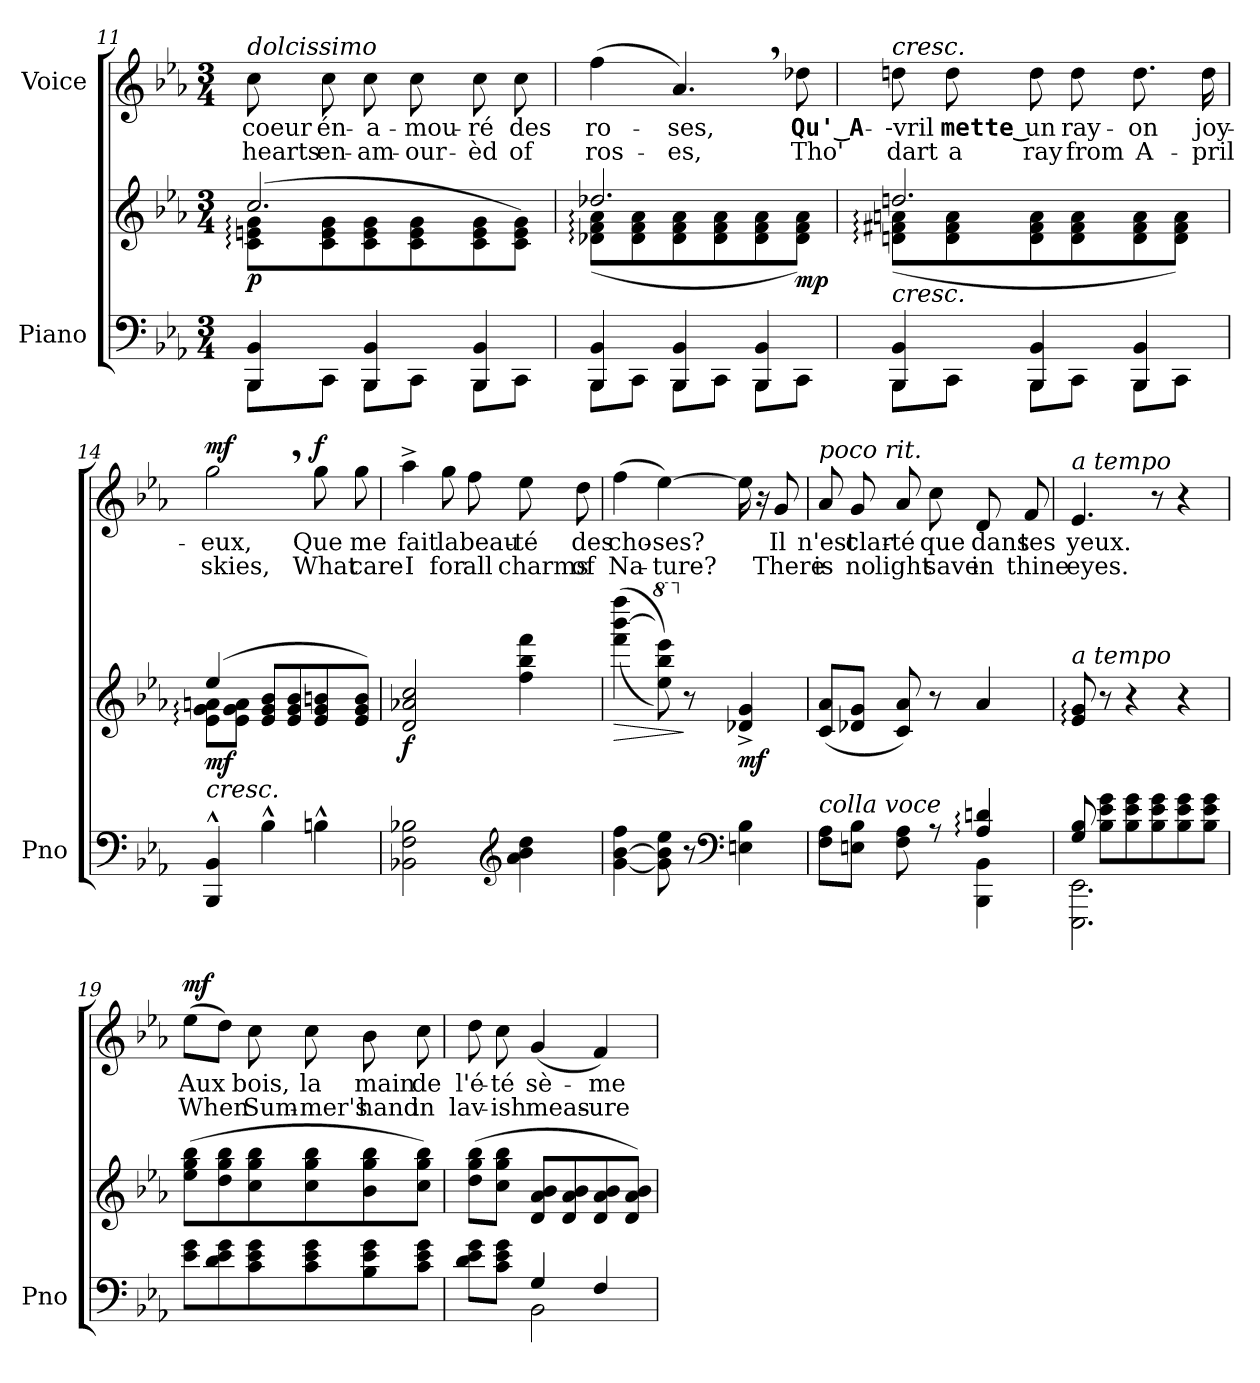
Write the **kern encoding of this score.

**kern	**kern	**dynam	**kern	**text	**text	**dynam
*part2	*part2	*part2	*part1	*part1	*part1	*part1
*staff3	*staff2	*staff2/3	*staff1	*staff1	*staff1	*staff1
*I"Piano	*	*	*I"Voice	*	*	*
*I'Pno	*	*	*	*	*	*
*clefF4	*clefG2	*	*clefG2	*	*	*
*k[b-e-a-]	*k[b-e-a-]	*	*k[b-e-a-]	*	*	*
*M3/4	*M3/4	*	*M3/4	*	*	*
=11	=11	=11	=11	=11	=11	=11
*^	*^	*	*	*	*	*
!	!	!	!	!	!LO:TX:a:i:t=dolcissimo	!	!	!
!	!	!	!	!LO:DY:b	!	!LO:LY:b	!LO:LY:b	!
4BBB-/ 4BB-/	8BBB-\L	(>2.cc/	8c\: 8en\: 8g\:L	p	8cc\	coeur	hearts	.
!	!	!	!	!	!	!LO:LY:b	!LO:LY:b	!
.	8CC\J	.	8c\ 8e\ 8g\	.	8cc\	én-	en-	.
!	!	!	!	!	!	!LO:LY:b	!LO:LY:b	!
4BBB-/ 4BB-/	8BBB-\L	.	8c\ 8e\ 8g\	.	8cc\	-a-	-am-	.
!	!	!	!	!	!	!LO:LY:b	!LO:LY:b	!
.	8CC\J	.	8c\ 8e\ 8g\	.	8cc\	-mou-	-our-	.
!	!	!	!	!	!	!LO:LY:b	!LO:LY:b	!
4BBB-/ 4BB-/	8BBB-\L	.	8c\ 8e\ 8g\	.	8cc\	-ré	-èd	.
!	!	!	!	!	!	!LO:LY:b	!LO:LY:b	!
.	8CC\J	.	8c\ 8e\ 8g\J)	.	8cc\	des	of	.
=12	=12	=12	=12	=12	=12	=12	=12	=12
!	!	!	!	!	!	!LO:LY:b	!LO:LY:b	!
4BBB-/ 4BB-/	8BBB-\L	2.dd-X/	(>8d-X\: 8f\: 8a-\:L	.	(>4ff\	ro-	ros-	.
.	8CC\J	.	8d-\ 8f\ 8a-\	.	.	.	.	.
!	!	!	!	!	!	!LO:LY:b	!LO:LY:b	!
4BBB-/ 4BB-/	8BBB-\L	.	8d-\ 8f\ 8a-\	.	4.a-,/)	-ses,	-es,	.
.	8CC\J	.	8d-\ 8f\ 8a-\	.	.	.	.	.
4BBB-/ 4BB-/	8BBB-\L	.	8d-\ 8f\ 8a-\	.	.	.	.	.
!	!	!	!	!LO:DY:b	!	!LO:LY:b	!LO:LY:b	!
.	8CC\J	.	8d-\ 8f\ 8a-\J)	mp	8dd-X\	Qu'‿A-	Tho'	.
!!LO:LB:g=z
=13	=13	=13	=13	=13	=13	=13	=13	=13
!	!	!	!	!	!LO:TX:a:i:t=cresc.	!	!	!
!	!	!LO:TX:b:i:t=cresc.	!	!	!	!	!	!
!	!	!	!	!	!	!LO:LY:b	!LO:LY:b	!
4BBB-/ 4BB-/	8BBB-\L	2.ddn/	(>8dn\: 8f#X\: 8an\:L	.	8ddn\	--vril	dart	.
!	!	!	!	!	!	!LO:LY:b	!LO:LY:b	!
.	8CC\J	.	8d\ 8f#\ 8a\	.	8dd\	mette‿	a	.
!	!	!	!	!	!	!LO:LY:b	!LO:LY:b	!
4BBB-/ 4BB-/	8BBB-\L	.	8d\ 8f#\ 8a\	.	8dd\	un	ray	.
!	!	!	!	!	!	!LO:LY:b	!LO:LY:b	!
.	8CC\J	.	8d\ 8f#\ 8a\	.	8dd\	ray-	from	.
!	!	!	!	!	!	!LO:LY:b	!LO:LY:b	!
4BBB-/ 4BB-/	8BBB-\L	.	8d\ 8f#\ 8a\	.	8.dd\	-on	A-	.
.	8CC\J	.	8d\ 8f#\ 8a\J)	.	.	.	.	.
!	!	!	!	!	!	!LO:LY:b	!LO:LY:b	!
.	.	.	.	.	16dd\	joy-	-pril	.
*v	*v	*	*	*	*	*	*	*
=14	=14	=14	=14	=14	=14	=14	=14
!	!LO:TX:b:i:t=cresc.	!	!	!	!	!	!
!	!	!	!LO:DY:b	!	!LO:LY:b	!LO:LY:b	!LO:DY:a
4BBB-/^^ 4BB-/^^	(>4ee-/	8e-\: 8g\: 8an\:L	mf	2gg,\	-eux,	skies,	mf
.	.	8e-\ 8g\ 8a\J	.	.	.	.	.
4B-^^\	8e-/ 8g/ 8b-/L	2ryy	.	.	.	.	.
.	8e-/ 8g/ 8b-/	.	.	.	.	.	.
!	!	!	!	!	!LO:LY:b	!LO:LY:b	!LO:DY:a
4Bn^^\	8e-/ 8g/ 8bn/	.	.	8gg\	Que	What	f
!	!	!	!	!	!LO:LY:b	!LO:LY:b	!
.	8e-/ 8g/ 8b/J)	.	.	8gg\	me	care	.
*	*v	*v	*	*	*	*	*
=15	=15	=15	=15	=15	=15	=15
!	!	!LO:DY:b	!	!LO:LY:b	!LO:LY:b	!
2BB-X\ 2F\ 2B-X\	2d/ 2a-X/ 2cc/	f	4aa-^\	fait	I	.
!	!	!	!	!LO:LY:b	!LO:LY:b	!
.	.	.	8gg\	la	for	.
!	!	!	!	!LO:LY:b	!LO:LY:b	!
.	.	.	8ff\	beau-	all	.
*clefG2	*	*	*	*	*	*
!	!	!	!	!LO:LY:b	!LO:LY:b	!
4a-\ 4b-\ 4dd\	4ff\ 4bb-\ 4fff\	.	8ee-\	-té	charms	.
!	!	!	!	!LO:LY:b	!LO:LY:b	!
.	.	.	8dd\	des	of	.
=16	=16	=16	=16	=16	=16	=16
!	!	!LO:HP:b	!	!LO:LY:b	!LO:LY:b	!
[4g\ [4b-\ 4ff\	(<(>4fff\ [4bbb-\ 4ffff\	>	(>4ff\	cho-	Na-	.
*	*8va	*	*	*	*	*
!	!	!	!	!LO:LY:b	!LO:LY:b	!
8g\] 8b-\] 8ee-\	8eee-\ 8bbb-\] 8eeee-\))	.	[4ee-\)	-ses?	-ture?	.
*	*X8va	*	*	*	*	*
8r	8r	]	.	.	.	.
*clefF4	*	*	*	*	*	*
!	!	!LO:DY:b	!	!	!	!
4En\ 4B-\	4d-X/^ 4g/^	mf	16ee-\]	.	.	.
.	.	.	16r	.	.	.
!	!	!	!	!LO:LY:b	!LO:LY:b	!
.	.	.	8g/	Il	There	.
!!LO:LB:g=z
=17	=17	=17	=17	=17	=17	=17
*^	*	*	*	*	*	*
!	!	!	!	!LO:TX:a:i:t=poco rit.	!	!	!
!LO:TX:a:i:t=colla voce	!	!	!	!	!	!	!
!	!	!	!	!	!LO:LY:b	!LO:LY:b	!
2rFyy	8F\ 8A-\L	(>8c/ 8a-/L	.	8a-/	n'est	is	.
!	!	!	!	!	!LO:LY:b	!LO:LY:b	!
.	8En\ 8B-\J	8d-X/ 8g/J	.	8g/	clar-	no	.
!	!	!	!	!	!LO:LY:b	!LO:LY:b	!
.	8F\ 8A-\	8c/ 8a-/)	.	8a-/	-té	light	.
*	*	*	*	*MM65	*	*	*
!	!	!	!	!	!LO:LY:b	!LO:LY:b	!
.	8rA	8r	.	8cc\	que	save	.
!	!	!	!	!	!LO:LY:b	!LO:LY:b	!
4A-/: 4dn/:	4BBB-\ 4BB-\	4a-/	.	8d/	dans	in	.
!	!	!	!	!	!LO:LY:b	!LO:LY:b	!
.	.	.	.	8f/	tes	thine	.
=18	=18	=18	=18	=18	=18	=18	=18
!	!	!	!	!LO:TX:a:i:t=a tempo	!	!	!
!	!	!LO:TX:a:i:t=a tempo	!	!	!	!	!
!	!	!	!	!	!LO:LY:b	!LO:LY:b	!
8G/ 8B-/	2.EEE-\ 2.EE-\	8e-/: 8g/:	.	4.e-/	yeux.	eyes.	.
8B-\ 8e-\ 8g\L	.	8r	.	.	.	.	.
8B-\ 8e-\ 8g\	.	4r	.	.	.	.	.
8B-\ 8e-\ 8g\	.	.	.	8r	.	.	.
8B-\ 8e-\ 8g\	.	4r	.	4r	.	.	.
8B-\ 8e-\ 8g\J	.	.	.	.	.	.	.
*v	*v	*	*	*	*	*	*
=19	=19	=19	=19	=19	=19	=19
!	!	!	!	!LO:LY:b	!LO:LY:b	!LO:DY:a
8e-\ 8g\L	(>8ee-\ 8gg\ 8bb-\L	.	(>8ee-\L	Aux	When	mf
8d\ 8e-\ 8g\	8dd\ 8gg\ 8bb-\	.	8dd\J)	.	.	.
!	!	!	!	!LO:LY:b	!LO:LY:b	!
8c\ 8e-\ 8g\	8cc\ 8gg\ 8bb-\	.	8cc\	bois,	Sum-	.
!	!	!	!	!LO:LY:b	!LO:LY:b	!
8c\ 8e-\ 8g\	8cc\ 8gg\ 8bb-\	.	8cc\	la	-mer's	.
!	!	!	!	!LO:LY:b	!LO:LY:b	!
8B-\ 8e-\ 8g\	8b-\ 8gg\ 8bb-\	.	8b-\	main	hand	.
!	!	!	!	!LO:LY:b	!LO:LY:b	!
8c\ 8e-\ 8g\J	8cc\ 8gg\ 8bb-\J)	.	8cc\	de	in	.
=20	=20	=20	=20	=20	=20	=20
*^	*	*	*	*	*	*
!	!	!	!	!	!LO:LY:b	!LO:LY:b	!
8d\ 8e-\ 8g\L	4ryy	(>8dd\ 8gg\ 8bb-\L	.	8dd\	l'é-	lav-	.
!	!	!	!	!	!LO:LY:b	!LO:LY:b	!
8c\ 8e-\ 8g\J	.	8cc\ 8gg\ 8bb-\J	.	8cc\	-té	-ish	.
!	!	!	!	!	!LO:LY:b	!LO:LY:b	!
2BB-\	4G/	8d/ 8a-/ 8b-/L	.	(<4g/	sè-	meas-	.
.	.	8d/ 8a-/ 8b-/	.	.	.	.	.
!	!	!	!	!	!LO:LY:b	!LO:LY:b	!
.	4F/	8d/ 8a-/ 8b-/	.	4f/)	-me	-ure	.
.	.	8d/ 8a-/ 8b-/J)	.	.	.	.	.
*v	*v	*	*	*	*	*	*
=	=	=	=	=	=	=
*-	*-	*-	*-	*-	*-	*-
